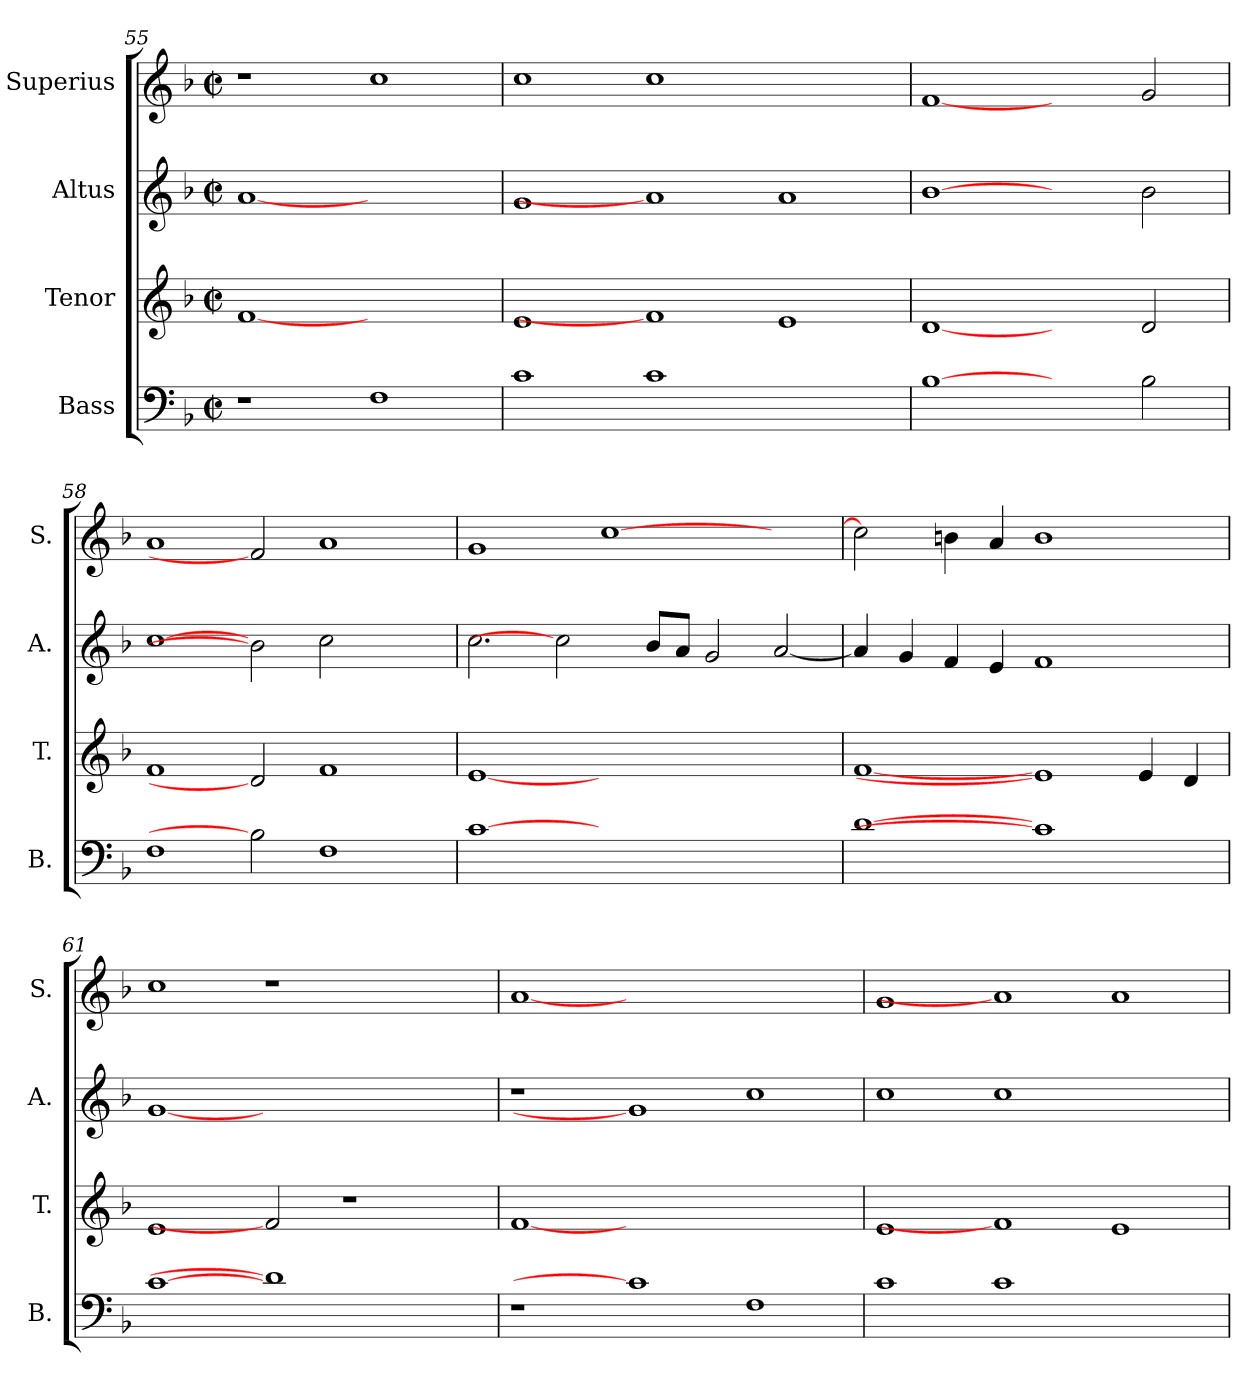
**kern	**kern	**kern	**kern
*part4	*part3	*part2	*part1
*staff4	*staff3	*staff2	*staff1
*I"Bass	*I"Tenor	*I"Altus	*I"Superius
*I'B.	*I'T.	*I'A.	*I'S.
*clefF4	*clefG2	*clefG2	*clefG2
*k[b-]	*k[b-]	*k[b-]	*k[b-]
*F:	*F:	*F:	*F:
*M2/2	*M2/2	*M2/2	*M2/2
*met(c|)	*met(c|)	*met(c|)	*met(c|)
=55	=55	=55	=55
1r	[1fi	[1ai	1r
1Fi	1ryy	1ryy	1cci
=56	=56	=56	=56
1ci	1ei	1gi	1cci
1ci	1fi]	1ai]	1cci
1ryy	1ei	1ai	1ryy
=57	=57	=57	=57
[1B-i	[1di	[1b-i	[1fi
2ryy	2ryy	2ryy	2ryy
2B-i\	2di/	2b-i\	2gi/
!!LO:LB:g=z
=58	=58	=58	=58
1Fi	1fi	[1cci	1ai
2B-i]	2di]	2b-i]	2fi]
1Fi	1fi	2cci\	1ai
.	.	2ryy	.
=59	=59	=59	=59
[1ci	[1ei	2.cci\	1gi
.	.	2cci]	.
1.ryy	1.ryy	.	[>1cci
.	.	8b-i/L	.
.	.	8ai/J	.
.	.	2gi/	.
.	.	[<2ai/	2ryy
=60	=60	=60	=60
[1di	[1fi	4ai/]	2cci\]
.	.	4gi/	.
.	.	4fi/	4bni\
.	.	4ei/	4ai/
1ci]	1ei]	1fi	1bi
2ryy	4ei/	2ryy	2ryy
.	4di/	.	.
=61	=61	=61	=61
[1ci	1ei	[1gi	1cci
1di]	2fi]	1.ryy	1r
.	1r	.	.
2ryy	.	.	2ryy
=62	=62	=62	=62
1r	[1fi	1r	[1ai
1ci]	0ryy	1gi]	0ryy
1Fi	.	1cci	.
=63	=63	=63	=63
1ci	1ei	1cci	1gi
1ci	1fi]	1cci	1ai]
1ryy	1ei	1ryy	1ai
=	=	=	=
*-	*-	*-	*-
